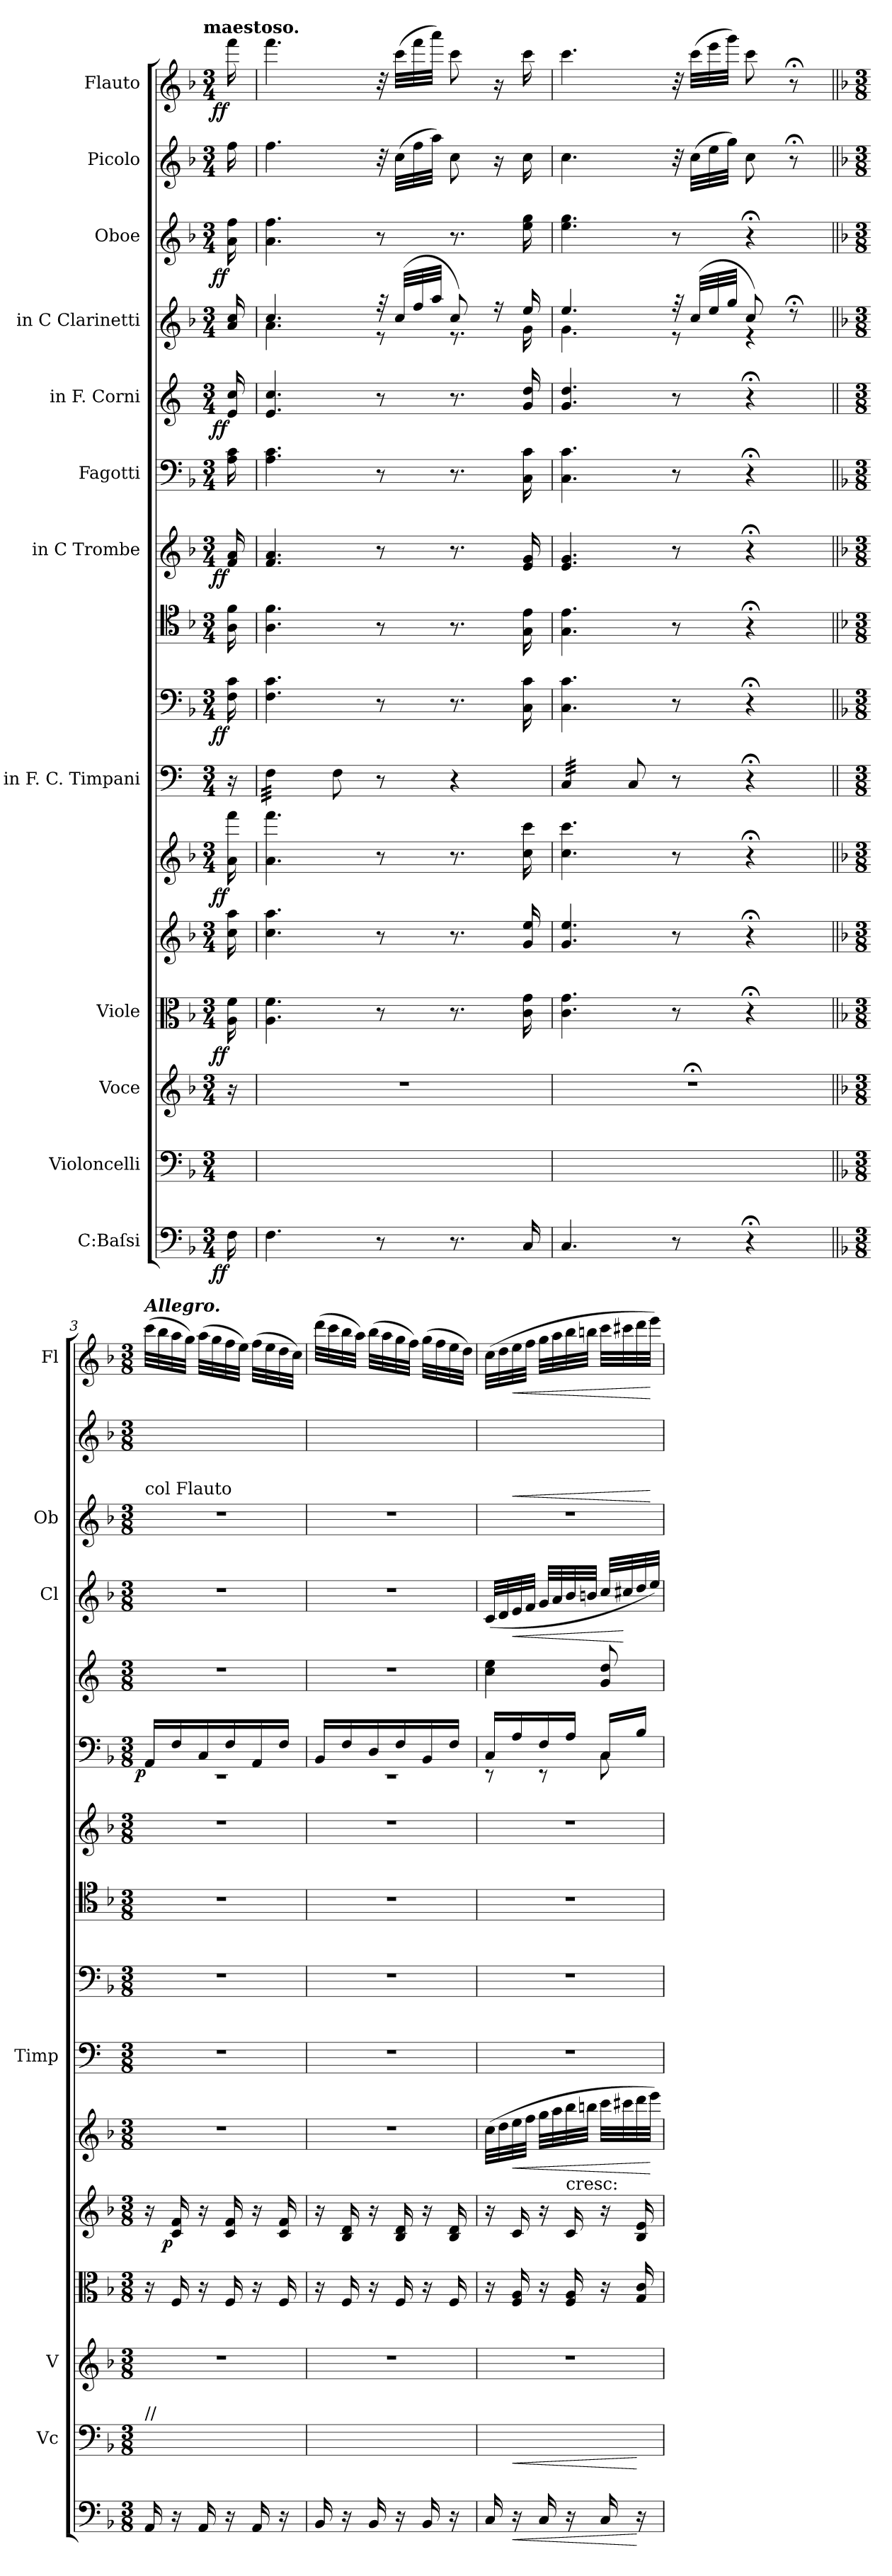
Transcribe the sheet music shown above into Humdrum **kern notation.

**kern	**dynam	**kern	**dynam	**kern	**kern	**dynam	**kern	**dynam	**kern	**dynam	**kern	**kern	**dynam	**kern	**kern	**dynam	**kern	**dynam	**kern	**dynam	**kern	**dynam	**kern	**dynam	**kern	**dynam	**kern	**dynam
*part16	*part16	*part15	*part15	*part14	*part13	*part13	*part12	*part12	*part11	*part11	*part10	*part9	*part9	*part8	*part7	*part7	*part6	*part6	*part5	*part5	*part4	*part4	*part3	*part3	*part2	*part2	*part1	*part1
*staff16	*staff16	*staff15	*staff15	*staff14	*staff13	*staff13	*staff12	*staff12	*staff11	*staff11	*staff10	*staff9	*staff9	*staff8	*staff7	*staff7	*staff6	*staff6	*staff5	*staff5	*staff4	*staff4	*staff3	*staff3	*staff2	*staff2	*staff1	*staff1
*I"C:Baſsi	*	*I"Violoncelli	*	*I"Voce	*I"Viole	*	*	*	*	*	*I" in F. C. Timpani	*	*	*	*I"in C Trombe	*	*I"Fagotti	*	*I"in F. Corni	*	*I"in C Clarinetti	*	*I"Oboe	*	*I"Picolo	*	*I"Flauto	*
*	*	*I'Vc	*	*I'V	*	*	*	*	*	*	*I'Timp	*	*	*	*	*	*	*	*	*	*I'Cl	*	*I'Ob	*	*	*	*I'Fl	*
*clefF4	*	*clefF4	*	*clefG2	*clefC3	*	*clefG2	*	*clefG2	*	*clefF4	*clefF4	*	*clefC4	*clefG2	*	*clefF4	*	*clefG2	*	*clefG2	*	*clefG2	*	*clefG2	*	*clefG2	*
*	*	*	*	*	*	*	*	*	*	*	*	*	*	*	*	*	*	*	*ITrd4c7	*	*	*	*	*	*ITrd-7c-12	*	*	*
*k[b-]	*	*k[b-]	*	*k[b-]	*k[b-]	*	*k[b-]	*	*k[b-]	*	*k[]	*k[b-]	*	*k[b-]	*k[b-]	*	*k[b-]	*	*k[b-]	*	*k[b-]	*	*k[b-]	*	*k[b-]	*	*k[b-]	*
*F:	*	*F:	*	*F:	*F:	*	*F:	*	*F:	*	*	*F:	*	*F:	*F:	*	*F:	*	*	*	*F:	*	*F:	*	*F:	*	*F:	*
!!LO:TX:omd:t=maestoso.
*M3/4	*	*M3/4	*	*M3/4	*M3/4	*	*M3/4	*	*M3/4	*	*M3/4	*M3/4	*	*M3/4	*M3/4	*	*M3/4	*	*M3/4	*	*M3/4	*	*M3/4	*	*M3/4	*	*M3/4	*
=	=	=	=	=	=	=	=	=	=	=	=	=	=	=	=	=	=	=	=	=	=	=	=	=	=	=	=	=
!	!LO:DY:rj	!	!	!	!	!LO:DY:rj	!	!	!	!LO:DY:rj	!	!	!LO:DY:rj	!	!	!LO:DY:rj	!	!	!	!LO:DY:rj	!	!	!	!LO:DY:rj	!	!	!	!LO:DY:rj
16F\	ff	16F\yy	.	16r	16A\ 16f\	ff	16cc\ 16aa\	.	16a\ 16fff\	ff	16r	16F\ 16c\	ff	16A\ 16f\	16f/ 16a/	ff	16A\ 16c\	.	16A/ 16f/	ff	16a/ 16cc/	.	16a\ 16ff\	ff	16fff\	.	16fff\	ff
=1	=1	=1	=1	=1	=1	=1	=1	=1	=1	=1	=1	=1	=1	=1	=1	=1	=1	=1	=1	=1	=1	=1	=1	=1	=1	=1	=1	=1
*	*	*	*	*	*	*	*	*	*	*	*	*	*	*	*	*	*	*	*	*	*^	*	*	*	*	*	*	*
*	*	*	*	*	*	*	*	*	*	*	*tremolo	*	*	*	*	*	*	*	*	*	*	*	*	*	*	*	*	*	*
4.F\	.	4.F\yy	.	2.r	4.A\ 4.f\	.	4.cc\ 4.aa\	.	4.a\ 4.fff\	.	32F\LLL	4.F\ 4.c\	.	4.A\ 4.f\	4.f/ 4.a/	.	4.A\ 4.c\	.	4.A/ 4.f/	.	4.cc/	4.a\	.	4.a\ 4.ff\	.	4.fff\	.	4.fff\	.
.	.	.	.	.	.	.	.	.	.	.	32F\	.	.	.	.	.	.	.	.	.	.	.	.	.	.	.	.	.	.
.	.	.	.	.	.	.	.	.	.	.	32F\	.	.	.	.	.	.	.	.	.	.	.	.	.	.	.	.	.	.
.	.	.	.	.	.	.	.	.	.	.	32F\	.	.	.	.	.	.	.	.	.	.	.	.	.	.	.	.	.	.
.	.	.	.	.	.	.	.	.	.	.	32F\	.	.	.	.	.	.	.	.	.	.	.	.	.	.	.	.	.	.
.	.	.	.	.	.	.	.	.	.	.	32F\	.	.	.	.	.	.	.	.	.	.	.	.	.	.	.	.	.	.
.	.	.	.	.	.	.	.	.	.	.	32F\	.	.	.	.	.	.	.	.	.	.	.	.	.	.	.	.	.	.
.	.	.	.	.	.	.	.	.	.	.	32F\JJJ	.	.	.	.	.	.	.	.	.	.	.	.	.	.	.	.	.	.
*	*	*	*	*	*	*	*	*	*	*	*Xtremolo	*	*	*	*	*	*	*	*	*	*	*	*	*	*	*	*	*	*
.	.	.	.	.	.	.	.	.	.	.	8F\	.	.	.	.	.	.	.	.	.	.	.	.	.	.	.	.	.	.
8r	.	8ryy	.	.	8r	.	8r	.	8r	.	8r	8r	.	8r	8r	.	8r	.	8r	.	32rff	8re	.	8r	.	32r	.	32r	.
.	.	.	.	.	.	.	.	.	.	.	.	.	.	.	.	.	.	.	.	.	(32cc/LLL	.	.	.	.	(32ccc\LLL	.	(32ccc\LLL	.
.	.	.	.	.	.	.	.	.	.	.	.	.	.	.	.	.	.	.	.	.	32ff/	.	.	.	.	32fff\	.	32fff\	.
.	.	.	.	.	.	.	.	.	.	.	.	.	.	.	.	.	.	.	.	.	32aa/JJJ	.	.	.	.	32aaa\JJJ)	.	32aaa\JJJ)	.
8.r	.	8.ryy	.	.	8.r	.	8.r	.	8.r	.	4r	8.r	.	8.r	8.r	.	8.r	.	8.r	.	8cc/)	8.re	.	8.r	.	8ccc\	.	8ccc\	.
.	.	.	.	.	.	.	.	.	.	.	.	.	.	.	.	.	.	.	.	.	16r	.	.	.	.	16r	.	16r	.
16C/	.	16C/yy	.	.	16c\ 16g\	.	16g/ 16ee/	.	16cc\ 16ccc\	.	.	16C\ 16c\	.	16G\ 16e\	16e/ 16g/	.	16C\ 16c\	.	16c/ 16g/	.	16ee/	16g\	.	16ee\ 16gg\	.	16ccc\	.	16ccc\	.
=2	=2	=2	=2	=2	=2	=2	=2	=2	=2	=2	=2	=2	=2	=2	=2	=2	=2	=2	=2	=2	=2	=2	=2	=2	=2	=2	=2	=2	=2
*	*	*	*	*	*	*	*	*	*	*	*tremolo	*	*	*	*	*	*	*	*	*	*	*	*	*	*	*	*	*	*
4.C/	.	4.C/yy	.	2.r;<	4.c\ 4.g\	.	4.g/ 4.ee/	.	4.cc\ 4.ccc\	.	32C/LLL	4.C\ 4.c\	.	4.G\ 4.e\	4.e/ 4.g/	.	4.C\ 4.c\	.	4.c/ 4.g/	.	4.ee/	4.g\	.	4.ee\ 4.gg\	.	4.ccc\	.	4.ccc\	.
.	.	.	.	.	.	.	.	.	.	.	32C/	.	.	.	.	.	.	.	.	.	.	.	.	.	.	.	.	.	.
.	.	.	.	.	.	.	.	.	.	.	32C/	.	.	.	.	.	.	.	.	.	.	.	.	.	.	.	.	.	.
.	.	.	.	.	.	.	.	.	.	.	32C/	.	.	.	.	.	.	.	.	.	.	.	.	.	.	.	.	.	.
.	.	.	.	.	.	.	.	.	.	.	32C/	.	.	.	.	.	.	.	.	.	.	.	.	.	.	.	.	.	.
.	.	.	.	.	.	.	.	.	.	.	32C/	.	.	.	.	.	.	.	.	.	.	.	.	.	.	.	.	.	.
.	.	.	.	.	.	.	.	.	.	.	32C/	.	.	.	.	.	.	.	.	.	.	.	.	.	.	.	.	.	.
.	.	.	.	.	.	.	.	.	.	.	32C/JJJ	.	.	.	.	.	.	.	.	.	.	.	.	.	.	.	.	.	.
*	*	*	*	*	*	*	*	*	*	*	*Xtremolo	*	*	*	*	*	*	*	*	*	*	*	*	*	*	*	*	*	*
.	.	.	.	.	.	.	.	.	.	.	8C/	.	.	.	.	.	.	.	.	.	.	.	.	.	.	.	.	.	.
8r	.	8ryy	.	.	8r	.	8r	.	8r	.	8r	8r	.	8r	8r	.	8r	.	8r	.	32r	8re	.	8r	.	32r	.	32r	.
.	.	.	.	.	.	.	.	.	.	.	.	.	.	.	.	.	.	.	.	.	(32cc/LLL	.	.	.	.	(32ccc\LLL	.	(32ccc\LLL	.
.	.	.	.	.	.	.	.	.	.	.	.	.	.	.	.	.	.	.	.	.	32ee/	.	.	.	.	32eee\	.	32eee\	.
.	.	.	.	.	.	.	.	.	.	.	.	.	.	.	.	.	.	.	.	.	32gg/JJJ	.	.	.	.	32ggg\JJJ)	.	32ggg\JJJ)	.
4r;<	.	4ryy	.	.	4r;<	.	4r;<	.	4r;<	.	4r;<	4r;<	.	4r;<	4r;<	.	4r;<	.	4r;<	.	8cc/)	4re	.	4r;<	.	8ccc\	.	8ccc\	.
.	.	.	.	.	.	.	.	.	.	.	.	.	.	.	.	.	.	.	.	.	8r;<	.	.	.	.	8r;<	.	8r;<	.
*	*	*	*	*	*	*	*	*	*	*	*	*	*	*	*	*	*	*	*	*	*v	*v	*	*	*	*	*	*	*
=3||	=3||	=3||	=3||	=3||	=3||	=3||	=3||	=3||	=3||	=3||	=3||	=3||	=3||	=3||	=3||	=3||	=3||	=3||	=3||	=3||	=3||	=3||	=3||	=3||	=3||	=3||	=3||	=3||
*k[b-]	*	*k[b-]	*	*k[b-]	*k[b-]	*	*k[b-]	*	*k[b-]	*	*k[]	*k[b-]	*	*k[b-]	*k[b-]	*	*k[b-]	*	*k[b-]	*	*k[b-]	*	*k[b-]	*	*k[b-]	*	*k[b-]	*
*M3/8	*	*M3/8	*	*M3/8	*M3/8	*	*M3/8	*	*M3/8	*	*M3/8	*M3/8	*	*M3/8	*M3/8	*	*M3/8	*	*M3/8	*	*M3/8	*	*M3/8	*	*M3/8	*	*M3/8	*
*	*	*	*	*	*	*	*	*	*	*	*	*	*	*	*	*	*^	*	*	*	*	*	*	*	*	*	*	*
!	!	!	!	!	!	!	!	!	!	!	!	!	!	!	!	!	!	!	!	!	!	!	!	!	!	!	!	!LO:TX:a:Bi:t=Allegro.	!
!	!	!	!	!	!	!	!	!	!	!	!	!	!	!	!	!	!	!	!	!	!	!	!	!	!	!LO:TX:b:t=col Flauto	!	!	!
!	!	!LO:TX:a:t=//	!	!	!	!	!	!	!	!	!	!	!	!	!	!	!	!	!	!	!	!	!	!	!	!	!	!	!
!	!	!	!	!	!	!	!	!	!	!	!	!	!	!	!	!	!	!	!LO:DY:rj	!	!	!	!	!	!	!	!	!	!
16AA/	.	16AA/yy	.	4.r	16r	.	16r	.	4.r	.	4.r	4.r	.	4.r	4.r	.	16AA/LL	4.rEE	p	4.r	.	4.r	.	4.r	.	(32ccc\LLLyy	.	(32ccc\LLL	.
.	.	.	.	.	.	.	.	.	.	.	.	.	.	.	.	.	.	.	.	.	.	.	.	.	.	32bb-\yy	.	32bb-\	.
!	!	!	!	!	!	!	!	!LO:DY:rj	!	!	!	!	!	!	!	!	!	!	!	!	!	!	!	!	!	!	!	!	!
16r	.	16ryy	.	.	16F/	.	16c/ 16f/	p	.	.	.	.	.	.	.	.	16F/	.	.	.	.	.	.	.	.	32aa\yy	.	32aa\	.
.	.	.	.	.	.	.	.	.	.	.	.	.	.	.	.	.	.	.	.	.	.	.	.	.	.	32gg\JJJyy)	.	32gg\JJJ)	.
16AA/	.	16AA/yy	.	.	16r	.	16r	.	.	.	.	.	.	.	.	.	16C/	.	.	.	.	.	.	.	.	(32aa\LLLyy	.	(32aa\LLL	.
.	.	.	.	.	.	.	.	.	.	.	.	.	.	.	.	.	.	.	.	.	.	.	.	.	.	32gg\yy	.	32gg\	.
16r	.	16ryy	.	.	16F/	.	16c/ 16f/	.	.	.	.	.	.	.	.	.	16F/	.	.	.	.	.	.	.	.	32ff\yy	.	32ff\	.
.	.	.	.	.	.	.	.	.	.	.	.	.	.	.	.	.	.	.	.	.	.	.	.	.	.	32ee\JJJyy)	.	32ee\JJJ)	.
16AA/	.	16AA/yy	.	.	16r	.	16r	.	.	.	.	.	.	.	.	.	16AA/	.	.	.	.	.	.	.	.	(32ff\LLLyy	.	(32ff\LLL	.
.	.	.	.	.	.	.	.	.	.	.	.	.	.	.	.	.	.	.	.	.	.	.	.	.	.	32ee\yy	.	32ee\	.
16r	.	16ryy	.	.	16F/	.	16c/ 16f/	.	.	.	.	.	.	.	.	.	16F/JJ	.	.	.	.	.	.	.	.	32dd\yy	.	32dd\	.
.	.	.	.	.	.	.	.	.	.	.	.	.	.	.	.	.	.	.	.	.	.	.	.	.	.	32cc\JJJyy)	.	32cc\JJJ)	.
=4	=4	=4	=4	=4	=4	=4	=4	=4	=4	=4	=4	=4	=4	=4	=4	=4	=4	=4	=4	=4	=4	=4	=4	=4	=4	=4	=4	=4	=4
16BB-/	.	16BB-/yy	.	4.r	16r	.	16r	.	4.r	.	4.r	4.r	.	4.r	4.r	.	16BB-/LL	4.rEE	.	4.r	.	4.r	.	4.r	.	(32ddd\LLLyy	.	(32ddd\LLL	.
.	.	.	.	.	.	.	.	.	.	.	.	.	.	.	.	.	.	.	.	.	.	.	.	.	.	32ccc\yy	.	32ccc\	.
16r	.	16ryy	.	.	16F/	.	16B-/ 16d/	.	.	.	.	.	.	.	.	.	16F/	.	.	.	.	.	.	.	.	32bb-\yy	.	32bb-\	.
.	.	.	.	.	.	.	.	.	.	.	.	.	.	.	.	.	.	.	.	.	.	.	.	.	.	32aa\JJJyy)	.	32aa\JJJ)	.
16BB-/	.	16BB-/yy	.	.	16r	.	16r	.	.	.	.	.	.	.	.	.	16D/	.	.	.	.	.	.	.	.	(32bb-\LLLyy	.	(32bb-\LLL	.
.	.	.	.	.	.	.	.	.	.	.	.	.	.	.	.	.	.	.	.	.	.	.	.	.	.	32aa\yy	.	32aa\	.
16r	.	16ryy	.	.	16F/	.	16B-/ 16d/	.	.	.	.	.	.	.	.	.	16F/	.	.	.	.	.	.	.	.	32gg\yy	.	32gg\	.
.	.	.	.	.	.	.	.	.	.	.	.	.	.	.	.	.	.	.	.	.	.	.	.	.	.	32ff\JJJyy)	.	32ff\JJJ)	.
16BB-/	.	16BB-/yy	.	.	16r	.	16r	.	.	.	.	.	.	.	.	.	16BB-/	.	.	.	.	.	.	.	.	(32gg\LLLyy	.	(32gg\LLL	.
.	.	.	.	.	.	.	.	.	.	.	.	.	.	.	.	.	.	.	.	.	.	.	.	.	.	32ff\yy	.	32ff\	.
16r	.	16ryy	.	.	16F/	.	16B-/ 16d/	.	.	.	.	.	.	.	.	.	16F/JJ	.	.	.	.	.	.	.	.	32ee\yy	.	32ee\	.
.	.	.	.	.	.	.	.	.	.	.	.	.	.	.	.	.	.	.	.	.	.	.	.	.	.	32dd\JJJyy)	.	32dd\JJJ)	.
=5	=5	=5	=5	=5	=5	=5	=5	=5	=5	=5	=5	=5	=5	=5	=5	=5	=5	=5	=5	=5	=5	=5	=5	=5	=5	=5	=5	=5	=5
16C/	.	16C/yy	.	4.r	16r	.	16r	.	(32cc\LLL	.	4.r	4.r	.	4.r	4.r	.	16C/LL	8rEE	.	4f\ 4a\	.	(>32c/LLL	.	4.r	.	(32cc\LLLyy	.	(32cc\LLL	.
.	.	.	.	.	.	.	.	.	32dd\	.	.	.	.	.	.	.	.	.	.	.	.	32d/	.	.	.	32dd\yy	.	32dd\	.
!	!LO:HP:b	!	!LO:HP:b	!	!	!	!	!	!	!LO:HP:b	!	!	!	!	!	!	!	!	!	!	!	!	!LO:HP:b	!	!	!	!LO:HP:b	!	!LO:HP:b
16r	<	16ryy	<	.	16F/ 16A/	.	16c/	.	32ee\	<	.	.	.	.	.	.	16A/	.	.	.	.	32e/	<	.	.	32ee\yy	<	32ee\	<
.	.	.	.	.	.	.	.	.	32ff\JJJ	.	.	.	.	.	.	.	.	.	.	.	.	32f/JJJ	.	.	.	32ff\JJJyy	.	32ff\JJJ	.
16C/	.	16C/yy	.	.	16r	.	16r	.	32gg\LLL	.	.	.	.	.	.	.	16F/	8rEE	.	.	.	32g/LLL	.	.	.	32gg\LLLyy	.	32gg\LLL	.
.	.	.	.	.	.	.	.	.	32aa\	.	.	.	.	.	.	.	.	.	.	.	.	32a/	.	.	.	32aa\yy	.	32aa\	.
!	!	!	!	!	!	!	!LO:TX:t=cresc&colon;	!	!	!	!	!	!	!	!	!	!	!	!	!	!	!	!	!	!	!	!	!	!
16r	.	16ryy	.	.	16F/ 16A/	.	16c/	.	32bb-\	.	.	.	.	.	.	.	16A/JJ	.	.	.	.	32b-/	.	.	.	32bb-\yy	.	32bb-\	.
.	.	.	.	.	.	.	.	.	32bbn\JJJ	.	.	.	.	.	.	.	.	.	.	.	.	32bn/JJJ	.	.	.	32bbn\JJJyy	.	32bbn\JJJ	.
16C/	.	16C/yy	.	.	16r	.	16r	.	32ccc\LLL	.	.	.	.	.	.	.	16C/LL	8C\	.	8c/ 8g/	.	32cc/LLL	.	.	.	32ccc\LLLyy	.	32ccc\LLL	.
.	.	.	.	.	.	.	.	.	32ccc#X\	.	.	.	.	.	.	.	.	.	.	.	.	32cc#X/	[	.	.	32ccc#X\yy	.	32ccc#X\	.
16r	[	16ryy	[	.	16G/ 16c/	.	16B-/ 16e/	.	32ddd\	.	.	.	.	.	.	.	16B-/JJ	.	.	.	.	32dd/	.	.	.	32ddd\yy	.	32ddd\	.
.	.	.	.	.	.	.	.	.	32eee\JJJ)	[	.	.	.	.	.	.	.	.	.	.	.	32ee/JJJ)	.	.	.	32eee\JJJyy)	[	32eee\JJJ)	[
*	*	*	*	*	*	*	*	*	*	*	*	*	*	*	*	*	*v	*v	*	*	*	*	*	*	*	*	*	*	*
=	=	=	=	=	=	=	=	=	=	=	=	=	=	=	=	=	=	=	=	=	=	=	=	=	=	=	=	=
*-	*-	*-	*-	*-	*-	*-	*-	*-	*-	*-	*-	*-	*-	*-	*-	*-	*-	*-	*-	*-	*-	*-	*-	*-	*-	*-	*-	*-
